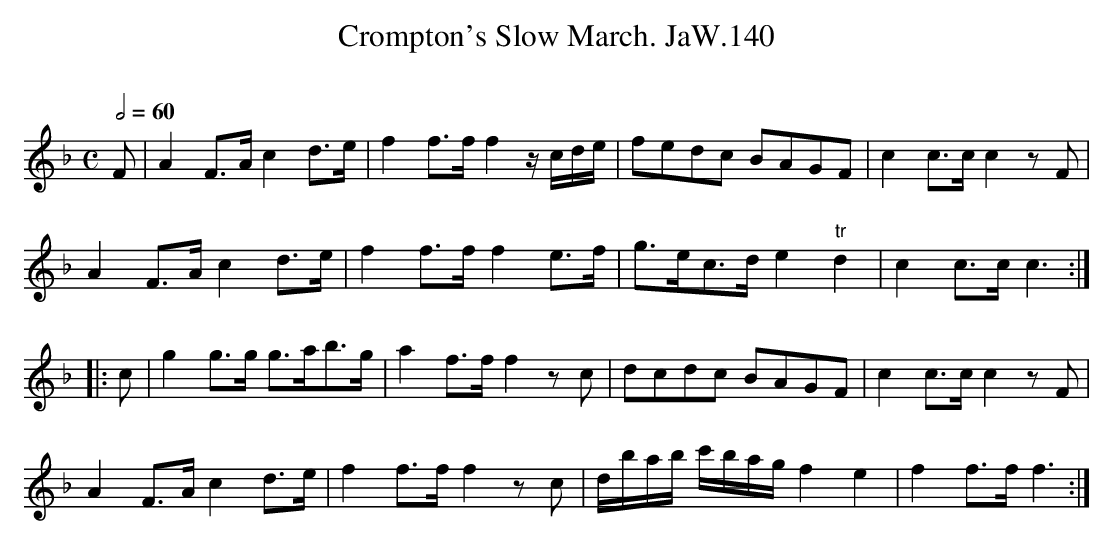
X:1
T:Crompton's Slow March. JaW.140
M:C
L:1/8
Q:1/2=60
O:
K:F
F|A2F>A c2d>e|f2f>f f2z/c/d/e/|fedc BAGF|c2c>cc2zF|
A2F>A c2d>e|f2f>f f2e>f|g>ec>d e2"tr"d2|c2c>cc3:|
|:c|g2g>g g>ab>g|a2f>f f2zc|dcdc BAGF|c2c>cc2zF|
A2F>A c2d>e|f2f>f f2zc|d/b/a/b/ c'/b/a/g/ f2e2|f2f>f f3:|
